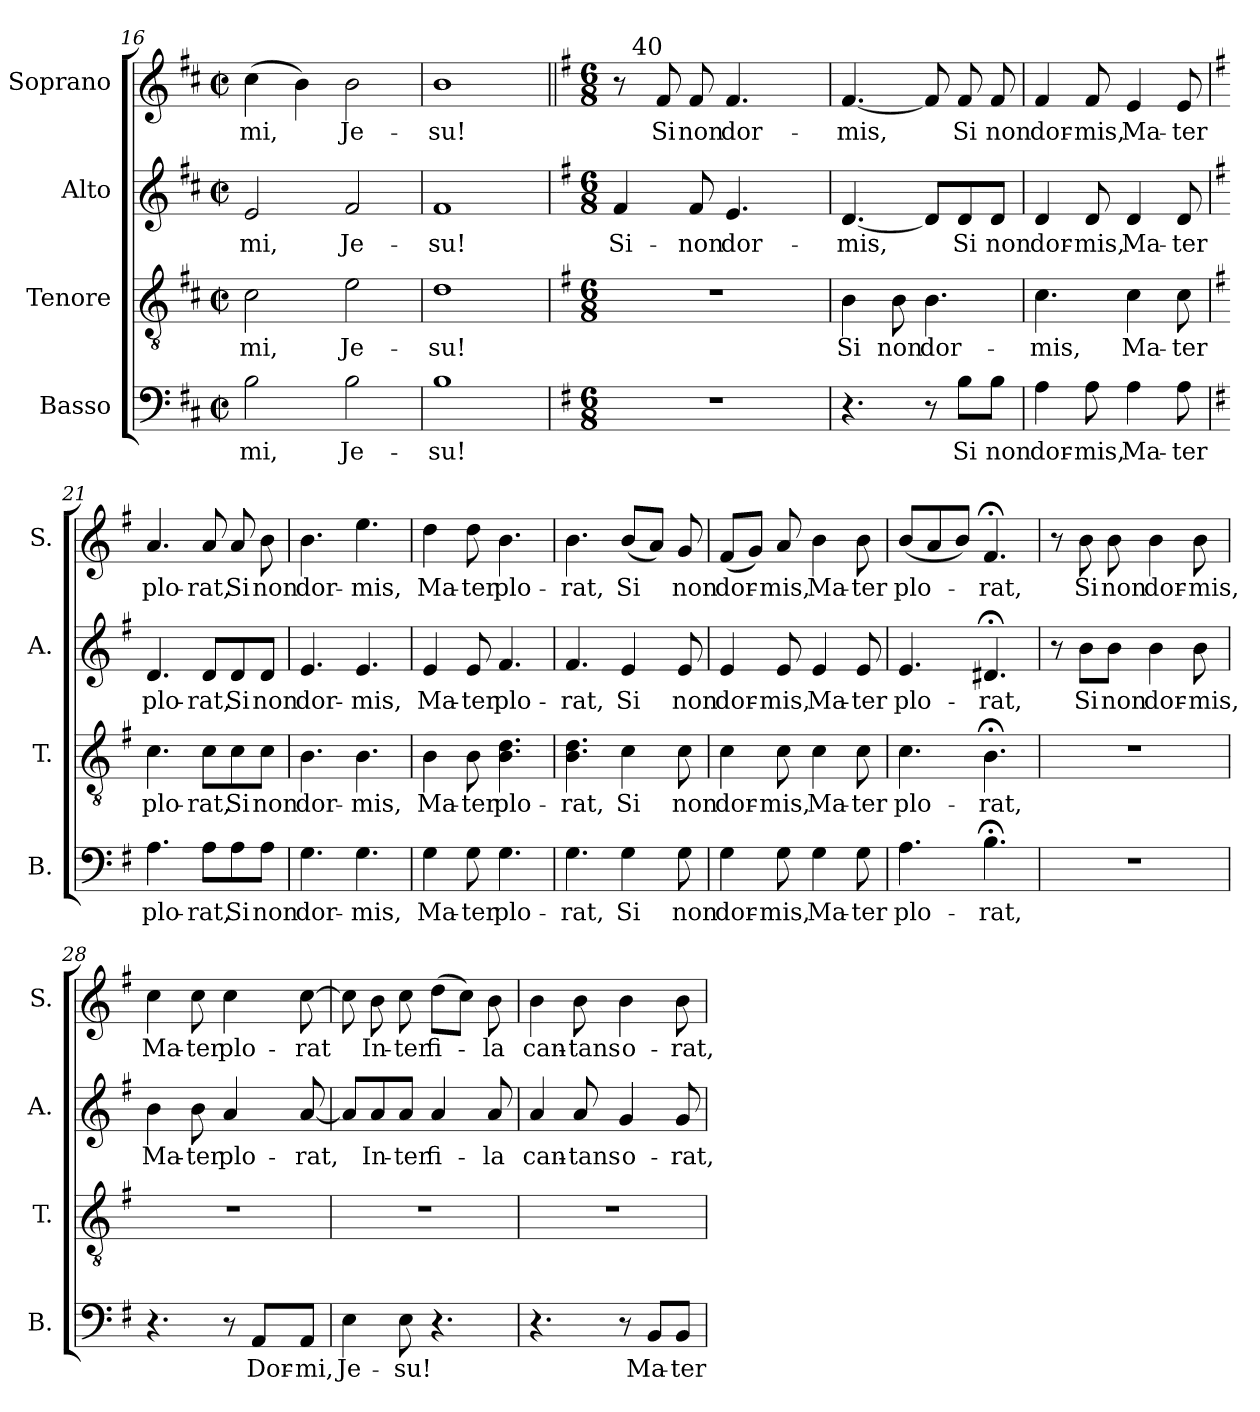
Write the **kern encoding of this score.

**kern	**text	**kern	**text	**kern	**text	**kern	**text
*part4	*part4	*part3	*part3	*part2	*part2	*part1	*part1
*staff4	*staff4	*staff3	*staff3	*staff2	*staff2	*staff1	*staff1
*I"Basso	*	*I"Tenore	*	*I"Alto	*	*I"Soprano	*
*I'B.	*	*I'T.	*	*I'A.	*	*I'S.	*
*clefF4	*	*clefGv2	*	*clefG2	*	*clefG2	*
*k[f#c#]	*	*k[f#c#]	*	*k[f#c#]	*	*k[f#c#]	*
*D:	*	*D:	*	*D:	*	*D:	*
*M2/2	*	*M2/2	*	*M2/2	*	*M2/2	*
*met(c|)	*	*met(c|)	*	*met(c|)	*	*met(c|)	*
=16	=16	=16	=16	=16	=16	=16	=16
!	!LO:LY:b:cj	!	!LO:LY:b:cj	!	!LO:LY:b:cj	!	!LO:LY:b
2B\	-mi,	2c#\	-mi,	2e/	-mi,	(>4cc#\	-mi,
.	.	.	.	.	.	4b\)	.
!	!LO:LY:b:cj	!	!LO:LY:b:cj	!	!LO:LY:b:cj	!	!LO:LY:b:cj
2B\	Je-	2e\	Je-	2f#/	Je-	2b\	Je-
!!LO:LB:g=z
=17	=17	=17	=17	=17	=17	=17	=17
!	!LO:LY:b:cj	!	!LO:LY:b:cj	!	!LO:LY:b:cj	!	!LO:LY:b:cj
1B	-su!	1d	-su!	1f#	-su!	1b	-su!
=18	=18||	=18	=18||	=18	=18||	=18||	=18||
*k[f#]	*	*k[f#]	*	*k[f#]	*	*k[f#]	*
*G:	*	*G:	*	*G:	*	*G:	*
*M6/8	*	*M6/8	*	*M6/8	*	*M6/8	*
!LO:N:vis=1	!	!LO:N:vis=1	!	!	!LO:LY:b:cj	!	!
*	*	*	*	*	*	*^	*
2.r	.	2.r	.	4f#/	Si-	8r	32.ryy	.
!	!	!	!	!	!	!	!LO:TX:a:t=40	!
.	.	.	.	.	.	.	2ryy	.
!	!	!	!	!	!	!	!	!LO:LY:b:cj
.	.	.	.	.	.	8f#/	.	Si
!	!	!	!	!	!LO:LY:b:cj	!	!	!LO:LY:b:cj
.	.	.	.	8f#/	-non	8f#/	.	non
!	!	!	!	!	!LO:LY:b:cj	!	!	!LO:LY:b:cj
.	.	.	.	4.e/	dor-	4.f#/	.	dor-
.	.	.	.	.	.	.	8ryy	.
.	.	.	.	.	.	.	16ryy	.
.	.	.	.	.	.	.	64ryy	.
=19	=19	=19	=19	=19	=19	=19	=19	=19
!	!	!	!LO:LY:b:cj	!	!LO:LY:b	!	!	!LO:LY:b
*	*	*	*	*	*	*v	*v	*
4.r	.	4B\	Si	[<4.d/	-mis,	[<4.f#/	-mis,
!	!	!	!LO:LY:b:cj	!	!	!	!
.	.	8B\	non	.	.	.	.
!	!	!	!LO:LY:b:cj	!	!	!	!
8r	.	4.B\	dor-	8d/L]	.	8f#/]	.
!	!LO:LY:b:cj	!	!	!	!LO:LY:b:cj	!	!LO:LY:b:cj
8B\L	Si	.	.	8d/	Si	8f#/	Si
!	!LO:LY:b:cj	!	!	!	!LO:LY:b:cj	!	!LO:LY:b:cj
8B\J	non	.	.	8d/J	non	8f#/	non
=20	=20	=20	=20	=20	=20	=20	=20
!	!LO:LY:b:cj	!	!LO:LY:b:cj	!	!LO:LY:b:cj	!	!LO:LY:b:cj
4A\	dor-	4.c\	-mis,	4d/	dor-	4f#/	dor-
!	!LO:LY:b:cj	!	!	!	!LO:LY:b:cj	!	!LO:LY:b:cj
8A\	-mis,	.	.	8d/	-mis,	8f#/	-mis,
!	!LO:LY:b:cj	!	!LO:LY:b:cj	!	!LO:LY:b:cj	!	!LO:LY:b:cj
4A\	Ma-	4c\	Ma-	4d/	Ma-	4e/	Ma-
!	!LO:LY:b:cj	!	!LO:LY:b:cj	!	!LO:LY:b:cj	!	!LO:LY:b:cj
8A\	-ter	8c\	-ter	8d/	-ter	8e/	-ter
!!LO:LB:g=z
=21	=21	=21	=21	=21	=21	=21	=21
*k[f#]	*	*k[f#]	*	*k[f#]	*	*k[f#]	*
*G:	*	*G:	*	*G:	*	*G:	*
!	!LO:LY:b:cj	!	!LO:LY:b:cj	!	!LO:LY:b:cj	!	!LO:LY:b:cj
4.A\	plo-	4.c\	plo-	4.d/	plo-	4.a/	plo-
!	!LO:LY:b:cj	!	!LO:LY:b:cj	!	!LO:LY:b:cj	!	!LO:LY:b:cj
8A\L	-rat,	8c\L	-rat,	8d/L	-rat,	8a/	-rat,
!	!LO:LY:b:cj	!	!LO:LY:b:cj	!	!LO:LY:b:cj	!	!LO:LY:b:cj
8A\	Si	8c\	Si	8d/	Si	8a/	Si
!	!LO:LY:b:cj	!	!LO:LY:b:cj	!	!LO:LY:b:cj	!	!LO:LY:b:cj
8A\J	non	8c\J	non	8d/J	non	8b\	non
=22	=22	=22	=22	=22	=22	=22	=22
!	!LO:LY:b:cj	!	!LO:LY:b:cj	!	!LO:LY:b:cj	!	!LO:LY:b:cj
4.G\	dor-	4.B\	dor-	4.e/	dor-	4.b\	dor-
!	!LO:LY:b:cj	!	!LO:LY:b:cj	!	!LO:LY:b:cj	!	!LO:LY:b:cj
4.G\	-mis,	4.B\	-mis,	4.e/	-mis,	4.ee\	-mis,
=23	=23	=23	=23	=23	=23	=23	=23
!	!LO:LY:b:cj	!	!LO:LY:b:cj	!	!LO:LY:b:cj	!	!LO:LY:b:cj
4G\	Ma-	4B\	Ma-	4e/	Ma-	4dd\	Ma-
!	!LO:LY:b:cj	!	!LO:LY:b:cj	!	!LO:LY:b:cj	!	!LO:LY:b:cj
8G\	-ter	8B\	-ter	8e/	-ter	8dd\	-ter
!	!LO:LY:b:cj	!	!LO:LY:b:cj	!	!LO:LY:b:cj	!	!LO:LY:b:cj
4.G\	plo-	4.d\ 4.B\	plo-	4.f#/	plo-	4.b\	plo-
=24	=24	=24	=24	=24	=24	=24	=24
!	!LO:LY:b:cj	!	!LO:LY:b:cj	!	!LO:LY:b:cj	!	!LO:LY:b:cj
4.G\	-rat,	4.d\ 4.B\	-rat,	4.f#/	-rat,	4.b\	-rat,
!	!LO:LY:b:cj	!	!LO:LY:b:cj	!	!LO:LY:b:cj	!	!LO:LY:b:cj
4G\	Si	4c\	Si	4e/	Si	(<8b/L	Si
.	.	.	.	.	.	8a/J)	.
!	!LO:LY:b:cj	!	!LO:LY:b:cj	!	!LO:LY:b:cj	!	!LO:LY:b:cj
8G\	non	8c\	non	8e/	non	8g/	non
!!LO:PB:g=z
=25	=25	=25	=25	=25	=25	=25	=25
!	!LO:LY:b:cj	!	!LO:LY:b:cj	!	!LO:LY:b:cj	!	!LO:LY:b:cj
4G\	dor-	4c\	dor-	4e/	dor-	(<8f#/L	dor-
.	.	.	.	.	.	8g/J)	.
!	!LO:LY:b:cj	!	!LO:LY:b:cj	!	!LO:LY:b:cj	!	!LO:LY:b:cj
8G\	-mis,	8c\	-mis,	8e/	-mis,	8a/	-mis,
!	!LO:LY:b:cj	!	!LO:LY:b:cj	!	!LO:LY:b:cj	!	!LO:LY:b:cj
4G\	Ma-	4c\	Ma-	4e/	Ma-	4b\	Ma-
!	!LO:LY:b:cj	!	!LO:LY:b:cj	!	!LO:LY:b:cj	!	!LO:LY:b:cj
8G\	-ter	8c\	-ter	8e/	-ter	8b\	-ter
=26	=26	=26	=26	=26	=26	=26	=26
!	!LO:LY:b:cj	!	!LO:LY:b:cj	!	!LO:LY:b:cj	!	!LO:LY:b:cj
4.A\	plo-	4.c\	plo-	4.e/	plo-	(<8b/L	plo-
.	.	.	.	.	.	8a/	.
.	.	.	.	.	.	8b/J)	.
!	!LO:LY:b:cj	!	!LO:LY:b:cj	!	!LO:LY:b:cj	!	!LO:LY:b:cj
4.B;<\	-rat,	4.B;<\	-rat,	4.d#X;</	-rat,	4.f#;</	-rat,
=27	=27	=27	=27	=27	=27	=27	=27
!LO:N:vis=1	!	!LO:N:vis=1	!	!	!	!	!
2.r	.	2.r	.	8r	.	8r	.
!	!	!	!	!	!LO:LY:b:cj	!	!LO:LY:b:cj
.	.	.	.	8b\L	Si	8b\	Si
!	!	!	!	!	!LO:LY:b:cj	!	!LO:LY:b:cj
.	.	.	.	8b\J	non	8b\	non
!	!	!	!	!	!LO:LY:b:cj	!	!LO:LY:b:cj
.	.	.	.	4b\	dor-	4b\	dor-
!	!	!	!	!	!LO:LY:b:cj	!	!LO:LY:b:cj
.	.	.	.	8b\	-mis,	8b\	-mis,
=28	=28	=28	=28	=28	=28	=28	=28
!	!	!LO:N:vis=1	!	!	!LO:LY:b:cj	!	!LO:LY:b:cj
4.r	.	2.r	.	4b\	Ma-	4cc\	Ma-
!	!	!	!	!	!LO:LY:b:cj	!	!LO:LY:b:cj
.	.	.	.	8b\	-ter	8cc\	-ter
!	!	!	!	!	!LO:LY:b:cj	!	!LO:LY:b:cj
8r	.	.	.	4a/	plo-	4cc\	plo-
!	!LO:LY:b:cj	!	!	!	!	!	!
8AA/L	Dor-	.	.	.	.	.	.
!	!LO:LY:b:cj	!	!	!	!LO:LY:b	!	!LO:LY:b:cj
8AA/J	-mi,	.	.	[>8a/	-rat,	[<8cc\	-rat
!!LO:LB:g=z
=29	=29	=29	=29	=29	=29	=29	=29
!	!LO:LY:b:cj	!LO:N:vis=1	!	!	!	!	!
4E\	Je-	2.r	.	8a/L]	.	8cc\]	.
!	!	!	!	!	!LO:LY:b:cj	!	!LO:LY:b:cj
.	.	.	.	8a/	In-	8b\	In-
!	!LO:LY:b:cj	!	!	!	!LO:LY:b:cj	!	!LO:LY:b:cj
8E\	-su!	.	.	8a/J	-ter	8cc\	-ter
!	!	!	!	!	!LO:LY:b:cj	!	!LO:LY:b:cj
4.r	.	.	.	4a/	fi-	(>8dd\L	fi-
.	.	.	.	.	.	8cc\J)	.
!	!	!	!	!	!LO:LY:b:cj	!	!LO:LY:b:cj
.	.	.	.	8a/	-la	8b\	-la
=30	=30	=30	=30	=30	=30	=30	=30
!	!	!LO:N:vis=1	!	!	!LO:LY:b:cj	!	!LO:LY:b:cj
4.r	.	2.r	.	4a/	can-	4b\	can-
!	!	!	!	!	!LO:LY:b:cj	!	!LO:LY:b:cj
.	.	.	.	8a/	-tans	8b\	-tans
!	!	!	!	!	!LO:LY:b:cj	!	!LO:LY:b:cj
8r	.	.	.	4g/	o-	4b\	o-
!	!LO:LY:b:cj	!	!	!	!	!	!
8BB/L	Ma-	.	.	.	.	.	.
!	!LO:LY:b:cj	!	!	!	!LO:LY:b:cj	!	!LO:LY:b:cj
8BB/J	-ter	.	.	8g/	-rat,	8b\	-rat,
=	=	=	=	=	=	=	=
*-	*-	*-	*-	*-	*-	*-	*-
